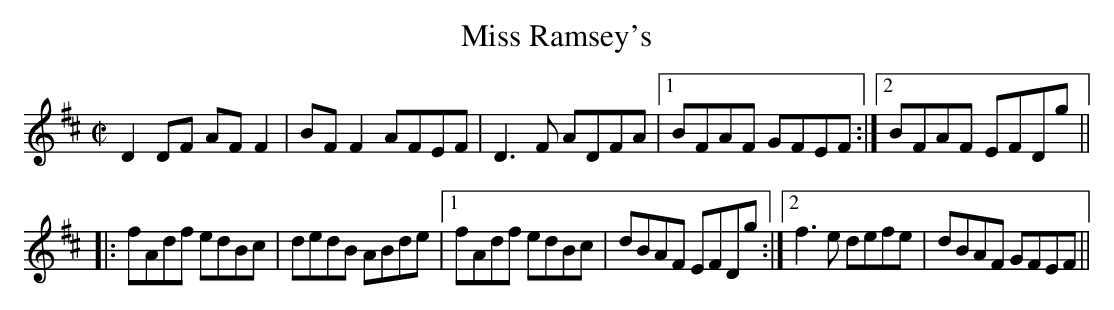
X:1
T:Miss Ramsey's
M:C|
K:D
D2DF AFF2|BFF2 AFEF|D3F ADFA|1 BFAF GFEF:|2 BFAF EFDg||
|:fAdf edBc|dedB ABde|1 fAdf edBc|dBAF EFDg:|2 f3e defe|dBAF GFEF||
